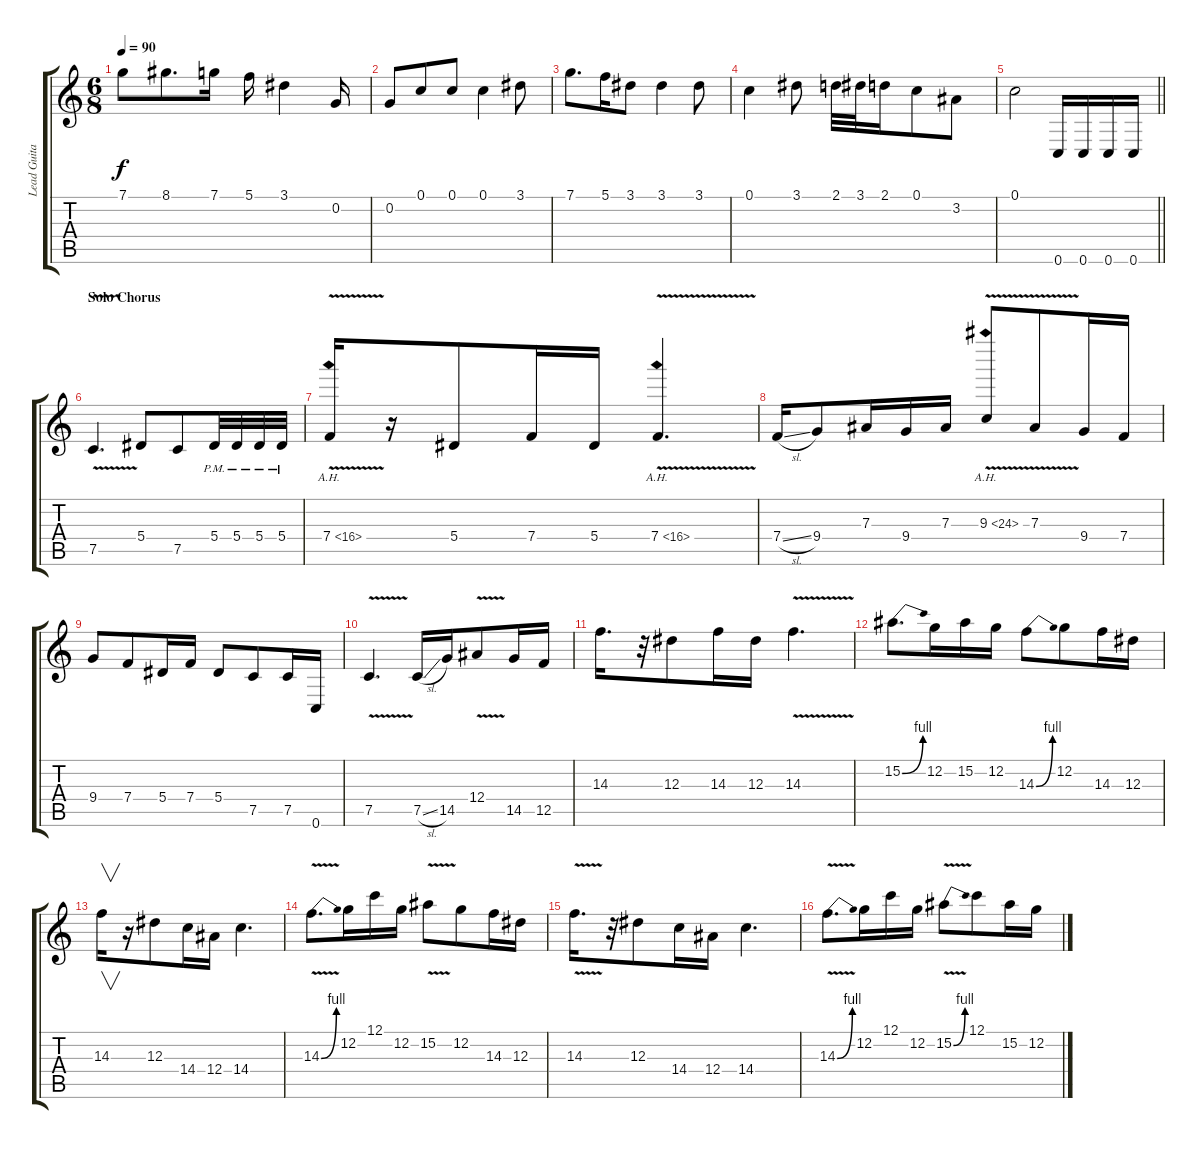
\track ("Lead Guitar" "Lead Guita") {instrument distortionguitar}
\staff {score tabs}
\tuning (C4 G3 Eb3 Bb2 F2 C2) {hide}
\ts (6 8)
\tempo 90
\clef g2
\ks c
7.1.8{dy f} 8.1.8{d} 7.1.16 5.1.16 3.1.4 0.2.16 |
0.2.8 0.1.8 0.1.8 0.1.4 3.1.8 |
7.1.8{d} 5.1.16 3.1.8 3.1.4 3.1.8 |
0.1.4 3.1.8 2.1.32 3.1.32 2.1.16 0.1.8 3.2.8 |
\barLineRight lightlight
0.1.2 0.6.16 0.6.16 0.6.16 0.6.16 |
\section ("" "Solo Chorus")
7.5{v}.4{d} 5.4.8 7.5.8 5.4{pm}.32 5.4{pm}.32 5.4{pm}.32 5.4{pm}.32 |
7.4{ah 9 v}.16 r.16 5.4.8 7.4.16 5.4.16 7.4{ah 9 v}.4{d} |
7.4{sl}.16 9.4.8 7.3.16 9.4.16 7.3.16 9.3{ah 15 v}.8 7.3{v}.8 9.4.16 7.4.16 |
9.4.8 7.4.8 5.4.16 7.4.16 5.4.8 7.5.8 7.5.16 0.6.16 |
7.5{v}.4{d} 7.5{sl}.16 14.5.16 12.4{v}.8 14.5.16 12.5.16 |
14.3.16{d} r.32 12.3.8 14.3.16 12.3.16 14.3{v}.4{d} |
15.2{be (bend 0 0 60 4)}.8{d} 12.2.16 15.2.16 12.2.16 14.3{be (bend 0 0 60 4)}.8 12.2.8 14.3.16 12.3.16 |
14.3.16{v} r.16 12.3.8 14.4.16 12.4.16 14.4.4{d} |
14.3{be (bend 0 0 60 4) v}.8{d} 12.2.16 12.1.16 12.2.16 15.2{v}.8 12.2.8 14.3.16 12.3.16 |
14.3{v}.16{d} r.32 12.3.8 14.4.16 12.4.16 14.4.4{d} |
14.3{be (bend 0 0 60 4) v}.8{d} 12.2.16 12.1.16 12.2.16 15.2{be (bend 0 0 60 4) v}.8 12.1.8 15.2.16 12.2.16
